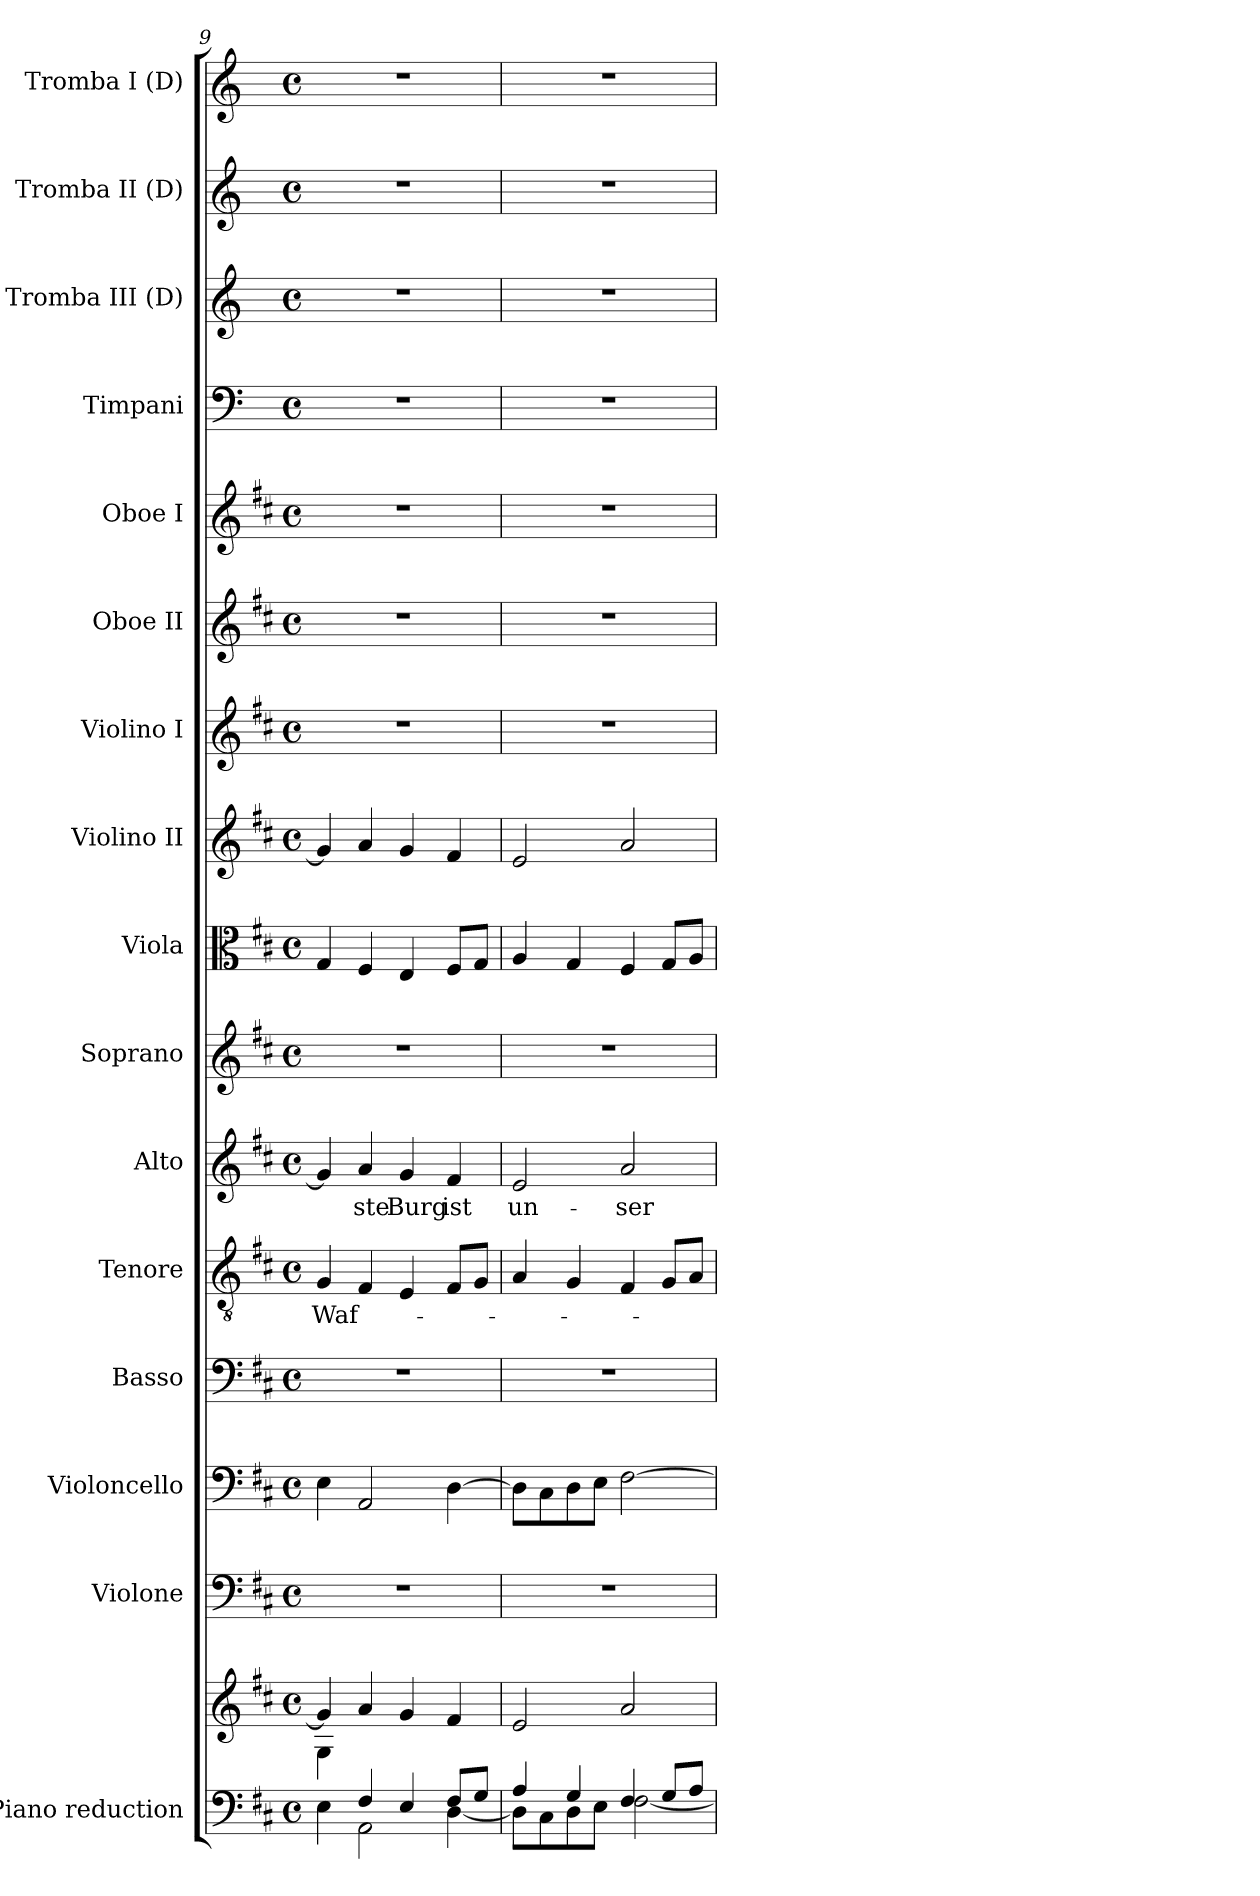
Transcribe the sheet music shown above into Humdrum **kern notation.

**kern	**kern	**kern	**kern	**kern	**kern	**text	**kern	**text	**kern	**kern	**kern	**kern	**kern	**kern	**kern	**kern	**kern	**kern
*part16	*part16	*part15	*part14	*part13	*part12	*part12	*part11	*part11	*part10	*part9	*part8	*part7	*part6	*part5	*part4	*part3	*part2	*part1
*staff17	*staff16	*staff15	*staff14	*staff13	*staff12	*staff12	*staff11	*staff11	*staff10	*staff9	*staff8	*staff7	*staff6	*staff5	*staff4	*staff3	*staff2	*staff1
*I"Piano reduction	*	*I"Violone	*I"Violoncello	*I"Basso	*I"Tenore	*	*I"Alto	*	*I"Soprano	*I"Viola	*I"Violino II	*I"Violino I	*I"Oboe II	*I"Oboe I	*I"Timpani	*I"Tromba III (D)	*I"Tromba II (D)	*I"Tromba I (D)
*I'Pno	*	*	*	*	*	*	*	*	*	*	*	*	*I'Ob	*I'Ob	*I'Timp	*	*	*
*clefF4	*clefG2	*clefF4	*clefF4	*clefF4	*clefGv2	*	*clefG2	*	*clefG2	*clefC3	*clefG2	*clefG2	*clefG2	*clefG2	*clefF4	*clefG2	*clefG2	*clefG2
*	*	*ITrd7c12	*	*	*	*	*	*	*	*	*	*	*	*	*	*ITrd-1c-2	*ITrd-1c-2	*ITrd-1c-2
*k[f#c#]	*k[f#c#]	*k[f#c#]	*k[f#c#]	*k[f#c#]	*k[f#c#]	*	*k[f#c#]	*	*k[f#c#]	*k[f#c#]	*k[f#c#]	*k[f#c#]	*k[f#c#]	*k[f#c#]	*k[]	*k[f#c#]	*k[f#c#]	*k[f#c#]
*M4/4	*M4/4	*M4/4	*M4/4	*M4/4	*M4/4	*	*M4/4	*	*M4/4	*M4/4	*M4/4	*M4/4	*M4/4	*M4/4	*M4/4	*M4/4	*M4/4	*M4/4
*met(c)	*met(c)	*met(c)	*met(c)	*met(c)	*met(c)	*	*met(c)	*	*met(c)	*met(c)	*met(c)	*met(c)	*met(c)	*met(c)	*met(c)	*met(c)	*met(c)	*met(c)
=9	=9	=9	=9	=9	=9	=9	=9	=9	=9	=9	=9	=9	=9	=9	=9	=9	=9	=9
*^	*^	*	*	*	*	*	*	*	*	*	*	*	*	*	*	*	*	*
!	!	!	!	!	!	!	!	!LO:LY:b	!	!	!	!	!	!	!	!	!	!	!	!
4ryy	4E\	4g/]	4G\	1r	4E\	1r	4G/	Waf-	4g/]	.	1r	4G/	4g/]	1r	1r	1r	1r	1r	1r	1r
!	!	!	!	!	!	!	!	!	!	!LO:LY:b	!	!	!	!	!	!	!	!	!	!
4F#/	2AA\	4a/	2.ryy	.	2AA/	.	4F#/	.	4a/	ste	.	4F#/	4a/	.	.	.	.	.	.	.
!	!	!	!	!	!	!	!	!	!	!LO:LY:b	!	!	!	!	!	!	!	!	!	!
4E/	.	4g/	.	.	.	.	4E/	.	4g/	Burg	.	4E/	4g/	.	.	.	.	.	.	.
!	!	!	!	!	!	!	!	!	!	!LO:LY:b	!	!	!	!	!	!	!	!	!	!
8F#/L	[4D\	4f#/	.	.	[4D\	.	8F#/L	.	4f#/	ist	.	8F#/L	4f#/	.	.	.	.	.	.	.
8G/J	.	.	.	.	.	.	8G/J	.	.	.	.	8G/J	.	.	.	.	.	.	.	.
*	*	*v	*v	*	*	*	*	*	*	*	*	*	*	*	*	*	*	*	*	*
=10	=10	=10	=10	=10	=10	=10	=10	=10	=10	=10	=10	=10	=10	=10	=10	=10	=10	=10	=10
!	!	!	!	!	!	!	!	!	!LO:LY:b	!	!	!	!	!	!	!	!	!	!
4A/	8D\L]	2e/	1r	8D\L]	1r	4A/	.	2e/	un-	1r	4A/	2e/	1r	1r	1r	1r	1r	1r	1r
.	8C#\	.	.	8C#\	.	.	.	.	.	.	.	.	.	.	.	.	.	.	.
4G/	8D\	.	.	8D\	.	4G/	.	.	.	.	4G/	.	.	.	.	.	.	.	.
.	8E\J	.	.	8E\J	.	.	.	.	.	.	.	.	.	.	.	.	.	.	.
!	!	!	!	!	!	!	!	!	!LO:LY:b	!	!	!	!	!	!	!	!	!	!
4F#/	[2F#\	2a/	.	[2F#\	.	4F#/	.	2a/	ser	.	4F#/	2a/	.	.	.	.	.	.	.
8G/L	.	.	.	.	.	8G/L	.	.	.	.	8G/L	.	.	.	.	.	.	.	.
8A/J	.	.	.	.	.	8A/J	.	.	.	.	8A/J	.	.	.	.	.	.	.	.
*v	*v	*	*	*	*	*	*	*	*	*	*	*	*	*	*	*	*	*	*
=	=	=	=	=	=	=	=	=	=	=	=	=	=	=	=	=	=	=
*-	*-	*-	*-	*-	*-	*-	*-	*-	*-	*-	*-	*-	*-	*-	*-	*-	*-	*-
